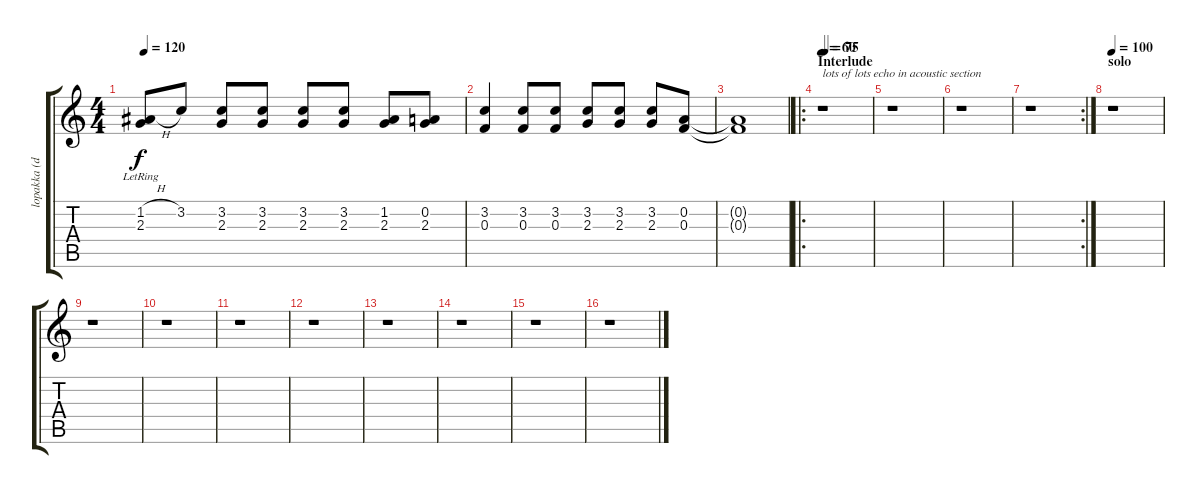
\track ("lopakka (distortion)" "lopakka (d") {instrument distortionguitar}
\staff {score tabs}
\tuning (D4 A3 F3 C3 G2 D2) {hide}
\ts (4 4)
\tempo 120
\clef g2
\ks c
(1.2{h} 2.3{lr}).8{dy f} 3.2.8 (3.2 2.3).8 (3.2 2.3).8 (3.2 2.3).8 (3.2 2.3).8 (1.2 2.3).8 (0.2 2.3).8 |
(3.2 0.3).4 (3.2 0.3).8 (3.2 0.3).8 (3.2 2.3).8 (3.2 2.3).8 (3.2 2.3).8 (0.2 0.3).8 |
(0.2{t} 0.3{t}).1 |
\ro
\section ("" "Interlude")
\tempo 60
\tempo (75 0.0625)
r.1{txt "lots of lots echo in acoustic section"} |
r.1 |
r.1 |
\rc 2
r.1 |
\section ("" "solo")
\tempo 100
r.1 |
r.1 |
r.1 |
r.1 |
r.1 |
r.1 |
r.1 |
r.1 |
r.1
